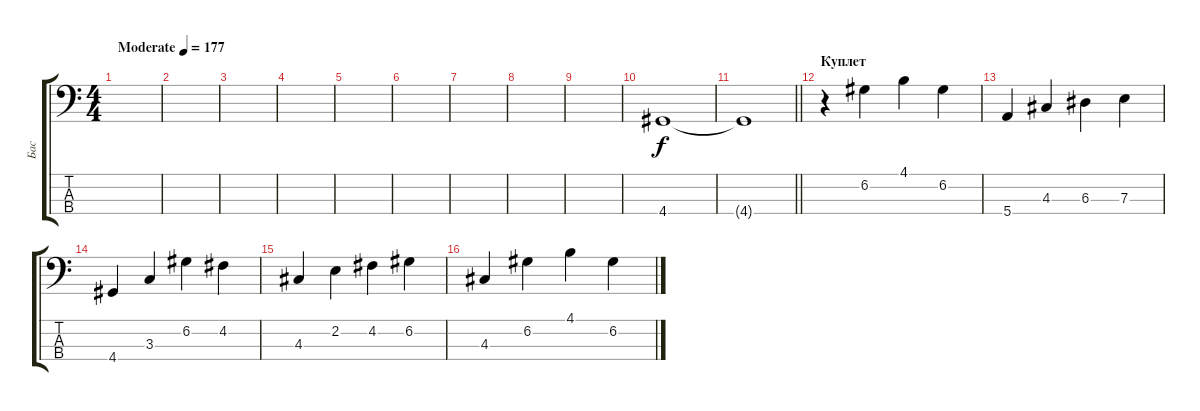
\track ("Бас" "Бас") {instrument electricbassfinger}
\staff {score tabs}
\tuning (G2 D2 A1 E1) {hide}
\ts (4 4)
\tempo (177 "Moderate")
\clef f4
\ks c
|
|
|
|
|
|
|
|
|
4.4.1 |
\barLineRight lightlight
4.4{t}.1 |
\section ("" "Куплет")
r.4 6.2.4 4.1.4 6.2.4 |
5.4.4 4.3.4 6.3.4 7.3.4 |
4.4.4 3.3.4 6.2.4 4.2.4 |
4.3.4 2.2.4 4.2.4 6.2.4 |
4.3.4 6.2.4 4.1.4 6.2.4
